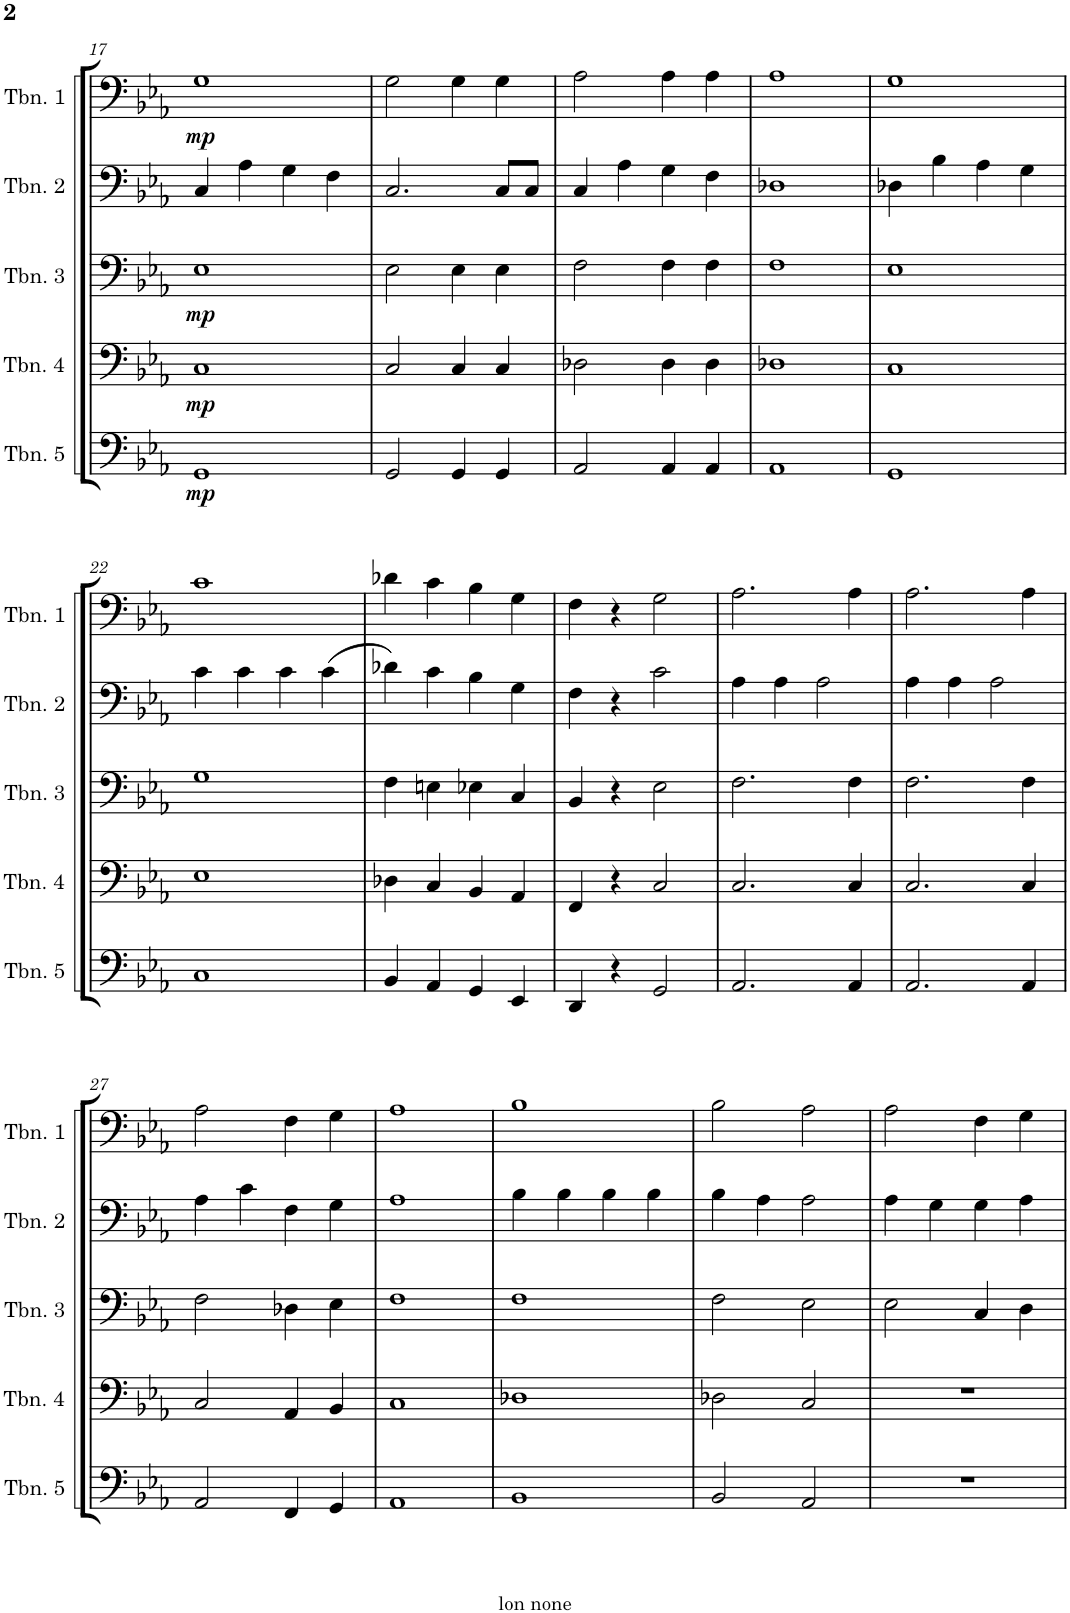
**kern	**dynam	**kern	**dynam	**kern	**dynam	**kern	**kern	**dynam
*part5	*part5	*part4	*part4	*part3	*part3	*part2	*part1	*part1
*staff5	*staff5	*staff4	*staff4	*staff3	*staff3	*staff2	*staff1	*staff1
*I"Trombone 5	*	*I"Trombone 4	*	*I"Trombone 3	*	*I"Trombone 2	*I"Trombone 1	*
*I'Tbn. 5	*	*I'Tbn. 4	*	*I'Tbn. 3	*	*I'Tbn. 2	*I'Tbn. 1	*
!!LO:PB:g=z
*clefF4	*	*clefF4	*	*clefF4	*	*clefF4	*clefF4	*
*k[b-e-a-]	*	*k[b-e-a-]	*	*k[b-e-a-]	*	*k[b-e-a-]	*k[b-e-a-]	*
*M4/4	*	*M4/4	*	*M4/4	*	*M4/4	*M4/4	*
=17	=17	=17	=17	=17	=17	=17	=17	=17
!	!LO:DY:b	!	!LO:DY:b	!	!LO:DY:b	!	!	!LO:DY:b
1GG	mp	1C	mp	1E-	mp	4C/	1G	mp
.	.	.	.	.	.	4A-\	.	.
.	.	.	.	.	.	4G\	.	.
.	.	.	.	.	.	4F\	.	.
=18	=18	=18	=18	=18	=18	=18	=18	=18
2GG/	.	2C/	.	2E-\	.	2.C/	2G\	.
4GG/	.	4C/	.	4E-\	.	.	4G\	.
4GG/	.	4C/	.	4E-\	.	8C/L	4G\	.
.	.	.	.	.	.	8C/J	.	.
=19	=19	=19	=19	=19	=19	=19	=19	=19
2AA-/	.	2D-X\	.	2F\	.	4C/	2A-\	.
.	.	.	.	.	.	4A-\	.	.
4AA-/	.	4D-\	.	4F\	.	4G\	4A-\	.
4AA-/	.	4D-\	.	4F\	.	4F\	4A-\	.
=20	=20	=20	=20	=20	=20	=20	=20	=20
1AA-	.	1D-X	.	1F	.	1D-X	1A-	.
=21	=21	=21	=21	=21	=21	=21	=21	=21
1GG	.	1C	.	1E-	.	4D-X\	1G	.
.	.	.	.	.	.	4B-\	.	.
.	.	.	.	.	.	4A-\	.	.
.	.	.	.	.	.	4G\	.	.
!!LO:LB:g=z
=22	=22	=22	=22	=22	=22	=22	=22	=22
1C	.	1E-	.	1G	.	4c\	1c	.
.	.	.	.	.	.	4c\	.	.
.	.	.	.	.	.	4c\	.	.
.	.	.	.	.	.	(4c\	.	.
=23	=23	=23	=23	=23	=23	=23	=23	=23
4BB-/	.	4D-X\	.	4F\	.	4d-X\)	4d-X\	.
4AA-/	.	4C/	.	4En\	.	4c\	4c\	.
4GG/	.	4BB-/	.	4E-X\	.	4B-\	4B-\	.
4EE-/	.	4AA-/	.	4C/	.	4G\	4G\	.
=24	=24	=24	=24	=24	=24	=24	=24	=24
4DD/	.	4FF/	.	4BB-/	.	4F\	4F\	.
4r	.	4r	.	4r	.	4r	4r	.
2GG/	.	2C/	.	2E-\	.	2c\	2G\	.
=25	=25	=25	=25	=25	=25	=25	=25	=25
2.AA-/	.	2.C/	.	2.F\	.	4A-\	2.A-\	.
.	.	.	.	.	.	4A-\	.	.
.	.	.	.	.	.	2A-\	.	.
4AA-/	.	4C/	.	4F\	.	.	4A-\	.
=26	=26	=26	=26	=26	=26	=26	=26	=26
2.AA-/	.	2.C/	.	2.F\	.	4A-\	2.A-\	.
.	.	.	.	.	.	4A-\	.	.
.	.	.	.	.	.	2A-\	.	.
4AA-/	.	4C/	.	4F\	.	.	4A-\	.
!!LO:LB:g=z
=27	=27	=27	=27	=27	=27	=27	=27	=27
2AA-/	.	2C/	.	2F\	.	4A-\	2A-\	.
.	.	.	.	.	.	4c\	.	.
4FF/	.	4AA-/	.	4D-X\	.	4F\	4F\	.
4GG/	.	4BB-/	.	4E-\	.	4G\	4G\	.
=28	=28	=28	=28	=28	=28	=28	=28	=28
1AA-	.	1C	.	1F	.	1A-	1A-	.
=29	=29	=29	=29	=29	=29	=29	=29	=29
1BB-	.	1D-X	.	1F	.	4B-\	1B-	.
.	.	.	.	.	.	4B-\	.	.
.	.	.	.	.	.	4B-\	.	.
.	.	.	.	.	.	4B-\	.	.
=30	=30	=30	=30	=30	=30	=30	=30	=30
2BB-/	.	2D-X\	.	2F\	.	4B-\	2B-\	.
.	.	.	.	.	.	4A-\	.	.
2AA-/	.	2C/	.	2E-\	.	2A-\	2A-\	.
=31	=31	=31	=31	=31	=31	=31	=31	=31
1r	.	1r	.	2E-\	.	4A-\	2A-\	.
.	.	.	.	.	.	4G\	.	.
.	.	.	.	4C/	.	4G\	4F\	.
.	.	.	.	4D\	.	4A-\	4G\	.
=	=	=	=	=	=	=	=	=
*-	*-	*-	*-	*-	*-	*-	*-	*-
